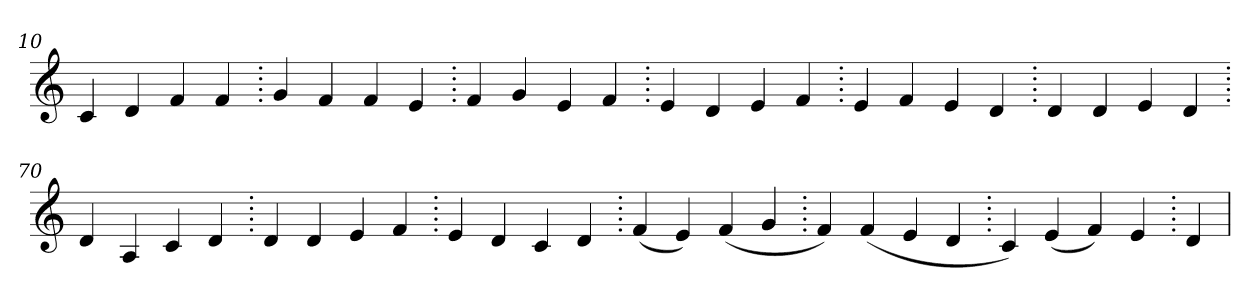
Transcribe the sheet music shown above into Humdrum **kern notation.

**kern
*part1
*staff1
*clefG2
=10.
4c
4d
4f
4f
=20.
4g
4f
4f
4e
=30.
4f
4g
4e
4f
=40.
4e
4d
4e
4f
=50.
4e
4f
4e
4d
=60.
4d
4d
4e
4d
=70.
4d
4A
4c
4d
=80.
4d
4d
4e
4f
=90.
4e
4d
4c
4d
=100.
(>4f
4e)
(>4f
4g
=110.
4f)
(>4f
4e
4d
=120.
4c)
(>4e
4f)
4e
=130.
4d
=
*-
